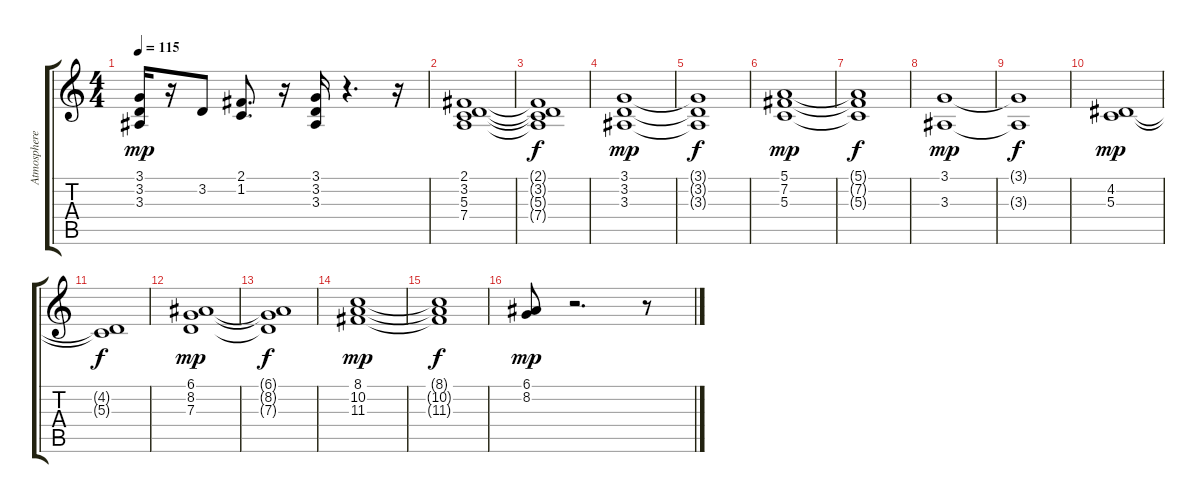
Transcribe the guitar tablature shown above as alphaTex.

\track ("Atmosphere" "Atmosphere") {instrument fx4atmosphere}
\staff {score tabs}
\tuning (E4 B3 G3 D3 A2 E2) {hide}
\ts (4 4)
\tempo 115
\clef g2
\ks c
(3.1 3.2 3.3).16{dy mp} r.16 3.2.8 (2.1 1.2).8{d} r.16 (3.1 3.2 3.3).16 r.4{d} r.16 |
(2.1 3.2 5.3 7.4).1 |
(2.1{t} 3.2{t} 5.3{t} 7.4{t}).1{dy f} |
(3.1 3.2 3.3).1{dy mp} |
(3.1{t} 3.2{t} 3.3{t}).1{dy f} |
(5.1 7.2 5.3).1{dy mp} |
(5.1{t} 7.2{t} 5.3{t}).1{dy f} |
(3.1 3.3).1{dy mp} |
(3.1{t} 3.3{t}).1{dy f} |
(4.2 5.3).1{dy mp} |
(4.2{t} 5.3{t}).1{dy f} |
(6.1 8.2 7.3).1{dy mp} |
(6.1{t} 8.2{t} 7.3{t}).1{dy f} |
(8.1 10.2 11.3).1{dy mp} |
(8.1{t} 10.2{t} 11.3{t}).1{dy f} |
(6.1 8.2).8{dy mp} r.2{d} r.8
